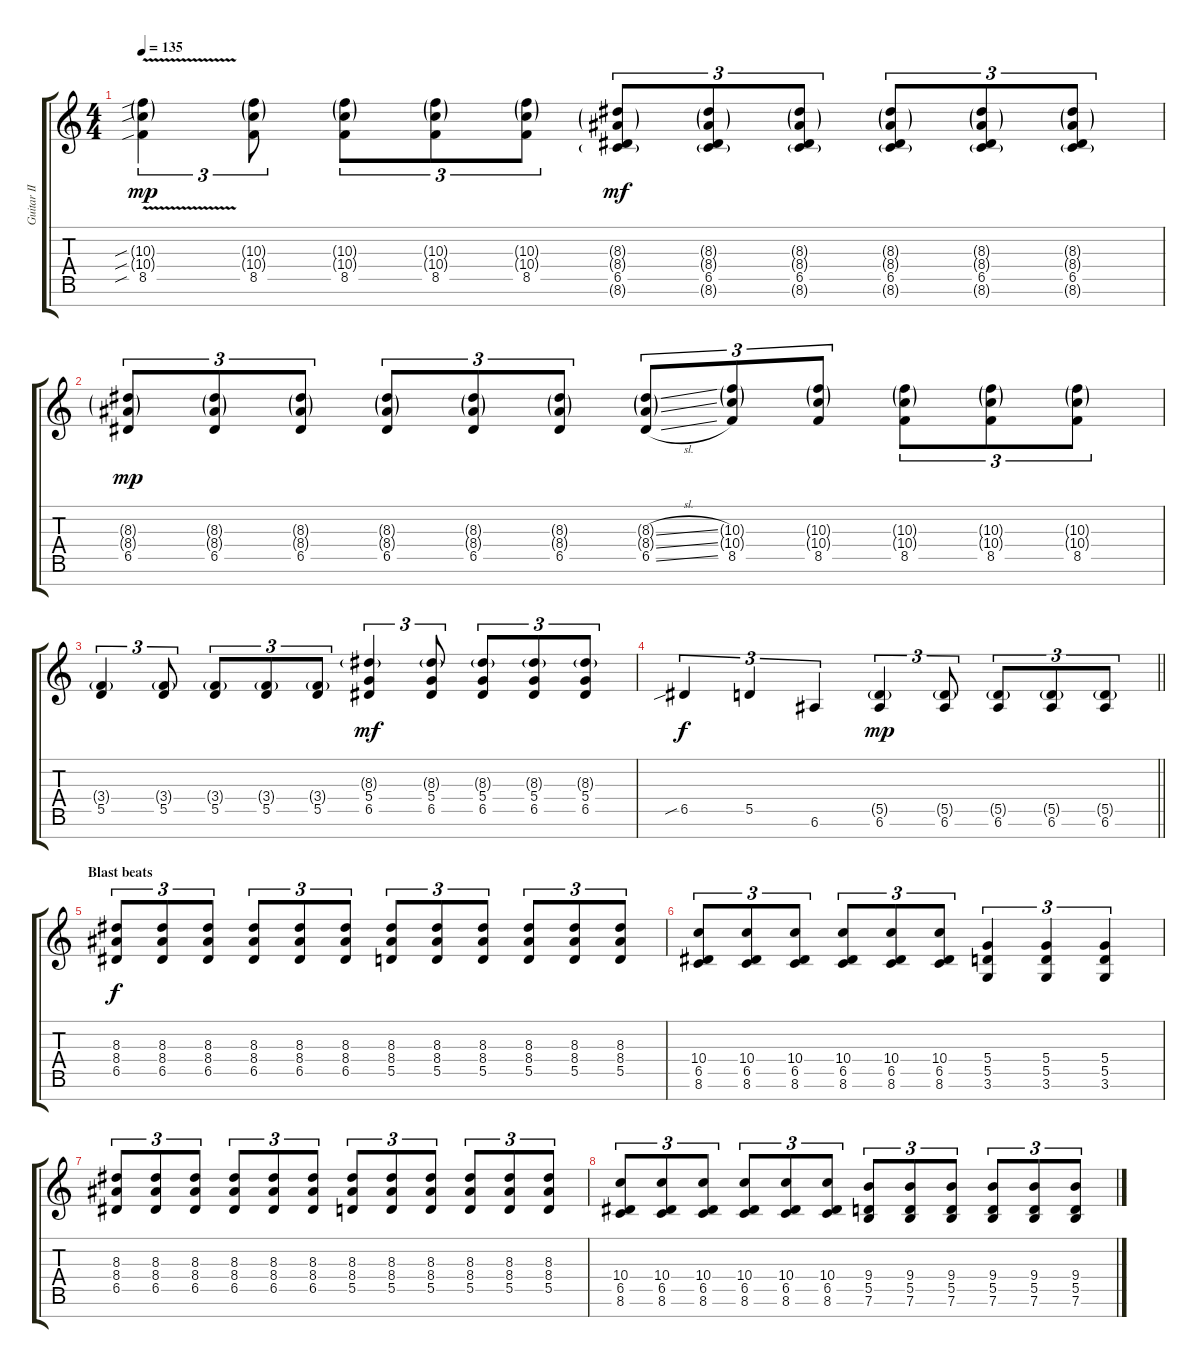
\track ("Guitar II" "Guitar II") {instrument distortionguitar}
\staff {score tabs}
\tuning (E4 B3 G3 D3 A2 E2 B1) {hide}
\ts (4 4)
\tempo 135
\clef g2
\ks c
(10.3{sib g} 10.4{sib g} 8.5{v sib}).4{tu (3 2) dy mp} (10.3{g} 10.4{g} 8.5).8{tu (3 2)} (10.3{g} 10.4{g} 8.5).8{tu (3 2)} (10.3{g} 10.4{g} 8.5).8{tu (3 2)} (10.3{g} 10.4{g} 8.5).8{tu (3 2)} (8.3{g} 8.4{g} 6.5 8.6{g}).8{tu (3 2) dy mf} (8.3{g} 8.4{g} 6.5 8.6{g}).8{tu (3 2)} (8.3{g} 8.4{g} 6.5 8.6{g}).8{tu (3 2)} (8.3{g} 8.4{g} 6.5 8.6{g}).8{tu (3 2)} (8.3{g} 8.4{g} 6.5 8.6{g}).8{tu (3 2)} (8.3{g} 8.4{g} 6.5 8.6{g}).8{tu (3 2)} |
(8.3{g} 8.4{g} 6.5).8{tu (3 2) dy mp} (8.3{g} 8.4{g} 6.5).8{tu (3 2)} (8.3{g} 8.4{g} 6.5).8{tu (3 2)} (8.3{g} 8.4{g} 6.5).8{tu (3 2)} (8.3{g} 8.4{g} 6.5).8{tu (3 2)} (8.3{g} 8.4{g} 6.5).8{tu (3 2)} (8.3{sl g} 8.4{sl g} 6.5{sl}).8{tu (3 2)} (10.3{g} 10.4{g} 8.5).8{tu (3 2)} (10.3{g} 10.4{g} 8.5).8{tu (3 2)} (10.3{g} 10.4{g} 8.5).8{tu (3 2)} (10.3{g} 10.4{g} 8.5).8{tu (3 2)} (10.3{g} 10.4{g} 8.5).8{tu (3 2)} |
(3.4{g} 5.5).4{tu (3 2)} (3.4{g} 5.5).8{tu (3 2)} (3.4{g} 5.5).8{tu (3 2)} (3.4{g} 5.5).8{tu (3 2)} (3.4{g} 5.5).8{tu (3 2)} (8.3{g} 5.4 6.5).4{tu (3 2) dy mf} (8.3{g} 5.4 6.5).8{tu (3 2)} (8.3{g} 5.4 6.5).8{tu (3 2)} (8.3{g} 5.4 6.5).8{tu (3 2)} (8.3{g} 5.4 6.5).8{tu (3 2)} |
\barLineRight lightlight
6.5{sib}.4{tu (3 2) dy f} 5.5.4{tu (3 2)} 6.6.4{tu (3 2)} (5.5{g} 6.6).4{tu (3 2) dy mp} (5.5{g} 6.6).8{tu (3 2)} (5.5{g} 6.6).8{tu (3 2)} (5.5{g} 6.6).8{tu (3 2)} (5.5{g} 6.6).8{tu (3 2)} |
\section ("" "Blast beats")
(8.3 8.4 6.5).8{tu (3 2) dy f} (8.3 8.4 6.5).8{tu (3 2)} (8.3 8.4 6.5).8{tu (3 2)} (8.3 8.4 6.5).8{tu (3 2)} (8.3 8.4 6.5).8{tu (3 2)} (8.3 8.4 6.5).8{tu (3 2)} (8.3 8.4 5.5).8{tu (3 2)} (8.3 8.4 5.5).8{tu (3 2)} (8.3 8.4 5.5).8{tu (3 2)} (8.3 8.4 5.5).8{tu (3 2)} (8.3 8.4 5.5).8{tu (3 2)} (8.3 8.4 5.5).8{tu (3 2)} |
(10.4 6.5 8.6).8{tu (3 2)} (10.4 6.5 8.6).8{tu (3 2)} (10.4 6.5 8.6).8{tu (3 2)} (10.4 6.5 8.6).8{tu (3 2)} (10.4 6.5 8.6).8{tu (3 2)} (10.4 6.5 8.6).8{tu (3 2)} (5.4 5.5 3.6).4{tu (3 2)} (5.4 5.5 3.6).4{tu (3 2)} (5.4 5.5 3.6).4{tu (3 2)} |
(8.3 8.4 6.5).8{tu (3 2)} (8.3 8.4 6.5).8{tu (3 2)} (8.3 8.4 6.5).8{tu (3 2)} (8.3 8.4 6.5).8{tu (3 2)} (8.3 8.4 6.5).8{tu (3 2)} (8.3 8.4 6.5).8{tu (3 2)} (8.3 8.4 5.5).8{tu (3 2)} (8.3 8.4 5.5).8{tu (3 2)} (8.3 8.4 5.5).8{tu (3 2)} (8.3 8.4 5.5).8{tu (3 2)} (8.3 8.4 5.5).8{tu (3 2)} (8.3 8.4 5.5).8{tu (3 2)} |
(10.4 6.5 8.6).8{tu (3 2)} (10.4 6.5 8.6).8{tu (3 2)} (10.4 6.5 8.6).8{tu (3 2)} (10.4 6.5 8.6).8{tu (3 2)} (10.4 6.5 8.6).8{tu (3 2)} (10.4 6.5 8.6).8{tu (3 2)} (9.4 5.5 7.6).8{tu (3 2)} (9.4 5.5 7.6).8{tu (3 2)} (9.4 5.5 7.6).8{tu (3 2)} (9.4 5.5 7.6).8{tu (3 2)} (9.4 5.5 7.6).8{tu (3 2)} (9.4 5.5 7.6).8{tu (3 2)}
